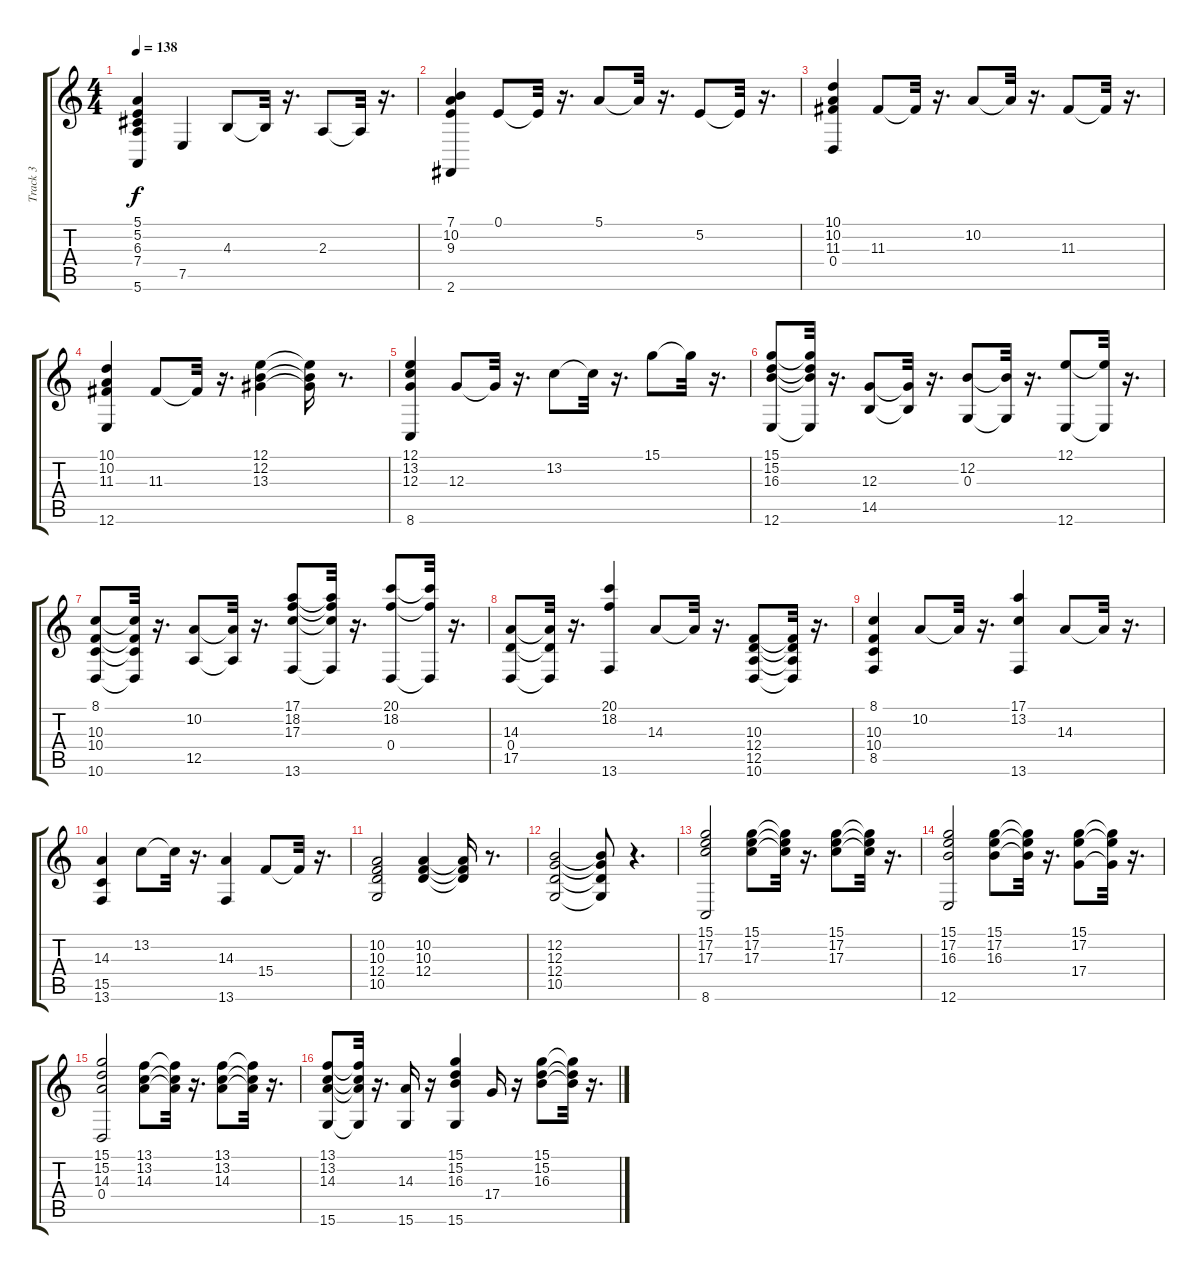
\track ("Track 3" "Track 3") {instrument acousticgrandpiano}
\staff {score tabs}
\tuning (E4 B3 G3 D3 A2 E2) {hide}
\ts (4 4)
\tempo 138
\clef g2
\ks c
(5.1 5.2 6.3 7.4 5.6).4{dy f} 7.5.4 4.3.8 4.3{t}.32 r.16{d} 2.3.8 2.3{t}.32 r.16{d} |
(7.1 10.2 9.3 2.6).4 0.1.8 0.1{t}.32 r.16{d} 5.1.8 5.1{t}.32 r.16{d} 5.2.8 5.2{t}.32 r.16{d} |
(10.1 10.2 11.3 0.4).4 11.3.8 11.3{t}.32 r.16{d} 10.2.8 10.2{t}.32 r.16{d} 11.3.8 11.3{t}.32 r.16{d} |
(10.1 10.2 11.3 12.6).4 11.3.8 11.3{t}.32 r.16{d} (12.1 12.2 13.3).4 (12.1{t} 12.2{t} 13.3{t}).16 r.8{d} |
(12.1 13.2 12.3 8.6).4 12.3.8 12.3{t}.32 r.16{d} 13.2.8 13.2{t}.32 r.16{d} 15.1.8 15.1{t}.32 r.16{d} |
(15.1 15.2 16.3 12.6).8 (15.1{t} 15.2{t} 16.3{t} 12.6{t}).32 r.16{d} (12.3 14.5).8 (12.3{t} 14.5{t}).32 r.16{d} (12.2 0.3).8 (12.2{t} 0.3{t}).32 r.16{d} (12.1 12.6).8 (12.1{t} 12.6{t}).32 r.16{d} |
(8.1 10.3 10.4 10.6).8 (8.1{t} 10.3{t} 10.4{t} 10.6{t}).32 r.16{d} (10.2 12.5).8 (10.2{t} 12.5{t}).32 r.16{d} (17.1 18.2 17.3 13.6).8 (17.1{t} 18.2{t} 17.3{t} 13.6{t}).32 r.16{d} (20.1 18.2 0.4).8 (20.1{t} 18.2{t} 0.4{t}).32 r.16{d} |
(14.3 0.4 17.5).8 (14.3{t} 0.4{t} 17.5{t}).32 r.16{d} (20.1 18.2 13.6).4 14.3.8 14.3{t}.32 r.16{d} (10.3 12.4 12.5 10.6).8 (10.3{t} 12.4{t} 12.5{t} 10.6{t}).32 r.16{d} |
(8.1 10.3 10.4 8.5).4 10.2.8 10.2{t}.32 r.16{d} (17.1 13.2 13.6).4 14.3.8 14.3{t}.32 r.16{d} |
(14.3 15.5 13.6).4 13.2.8 13.2{t}.32 r.16{d} (14.3 13.6).4 15.4.8 15.4{t}.32 r.16{d} |
(10.2 10.3 12.4 10.5).2 (10.2 10.3 12.4).4 (10.2{t} 10.3{t} 12.4{t}).16 r.8{d} |
(12.2 12.3 12.4 10.5).2 (12.2{t} 12.3{t} 12.4{t} 10.5{t}).8 r.4{d} |
(15.1 17.2 17.3 8.6).2 (15.1 17.2 17.3).8 (15.1{t} 17.2{t} 17.3{t}).32 r.16{d} (15.1 17.2 17.3).8 (15.1{t} 17.2{t} 17.3{t}).32 r.16{d} |
(15.1 17.2 16.3 12.6).2 (15.1 17.2 16.3).8 (15.1{t} 17.2{t} 16.3{t}).32 r.16{d} (15.1 17.2 17.4).8 (15.1{t} 17.2{t} 17.4{t}).32 r.16{d} |
(15.1 15.2 14.3 0.4).2 (13.1 13.2 14.3).8 (13.1{t} 13.2{t} 14.3{t}).32 r.16{d} (13.1 13.2 14.3).8 (13.1{t} 13.2{t} 14.3{t}).32 r.16{d} |
(13.1 13.2 14.3 15.6).8 (13.1{t} 13.2{t} 14.3{t} 15.6{t}).32 r.16{d} (14.3 15.6).16 r.16 (15.1 15.2 16.3 15.6).4 17.4.16 r.16 (15.1 15.2 16.3).8 (15.1{t} 15.2{t} 16.3{t}).32 r.16{d}
